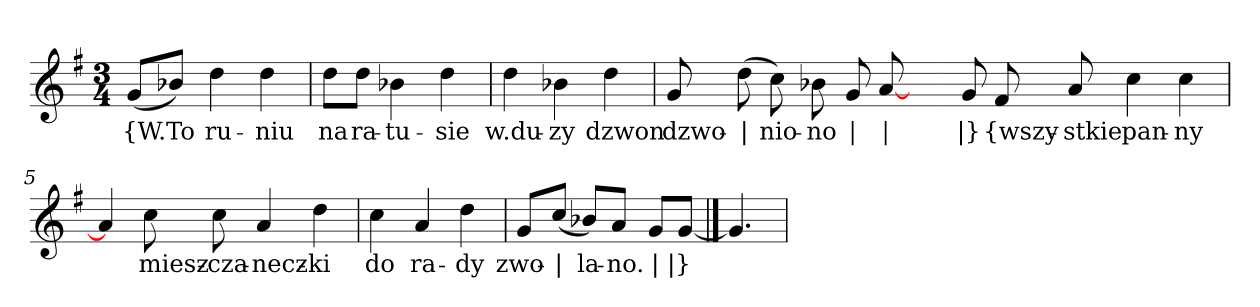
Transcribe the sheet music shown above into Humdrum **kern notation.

**kern	**text
*part1	*part1
*staff1	*staff1
*clefG2	*
*k[f#]	*
*M3/4	*
=	=
(8g/L	{W.To
8b-X/J)	--
4dd	-ru-
4dd	-niu
=2	=2
8dd\L	na
8dd\J	ra-
4b-X	-tu-
4dd	-sie
=3	=3
4dd	w.du-
4b-X	-zy
4dd	dzwon
=4	=4
8g	dzwo-
(8dd	|
8cc)	-nio-
8b-X	-no
8g	|
[8a	|
4ryy	.
8g	|}
8f#	{wszy-
8a	-stkie
4cc	pan-
4cc	-ny
=5	=5
4a]	.
8cc	miesz-
8cc	-cza-
4a	-necz-
4dd	-ki
=6	=6
4cc	do
4a	ra-
4dd	-dy
=7	=7
8g/L	zwo-
(8cc/J	|
8b-X/L)	-la-
8a/J	-no.
8g/L	|
[8g/J	|}
==8	==8
4.g]	.
=	=
*-	*-
